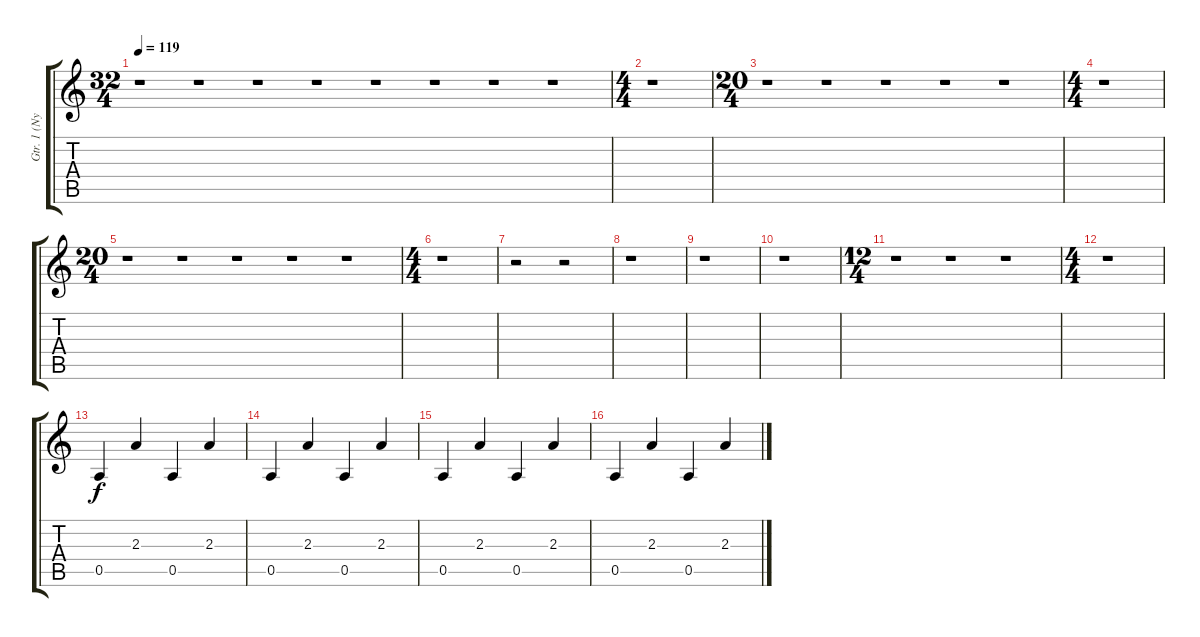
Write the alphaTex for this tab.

\track ("Gtr. 1 (Nylon Acoustic)" "Gtr. 1 (Ny") {instrument acousticguitarsteel}
\staff {score tabs}
\tuning (E4 B3 G3 D3 A2 E2) {hide}
\ts (32 4)
\tempo 119
\clef g2
\ks c
r.1{dy f instrument acousticguitarsteel} r.1 r.1 r.1 r.1 r.1 r.1 r.1 |
\ts (4 4)
r.1 |
\ts (20 4)
r.1 r.1 r.1 r.1 r.1 |
\ts (4 4)
r.1 |
\ts (20 4)
r.1 r.1 r.1 r.1 r.1 |
\ts (4 4)
r.1 |
r.2 r.2 |
r.1 |
r.1 |
r.1 |
\ts (12 4)
r.1 r.1 r.1 |
\ts (4 4)
r.1 |
0.5.4 2.3.4 0.5.4 2.3.4 |
0.5.4 2.3.4 0.5.4 2.3.4 |
0.5.4 2.3.4 0.5.4 2.3.4 |
0.5.4 2.3.4 0.5.4 2.3.4
